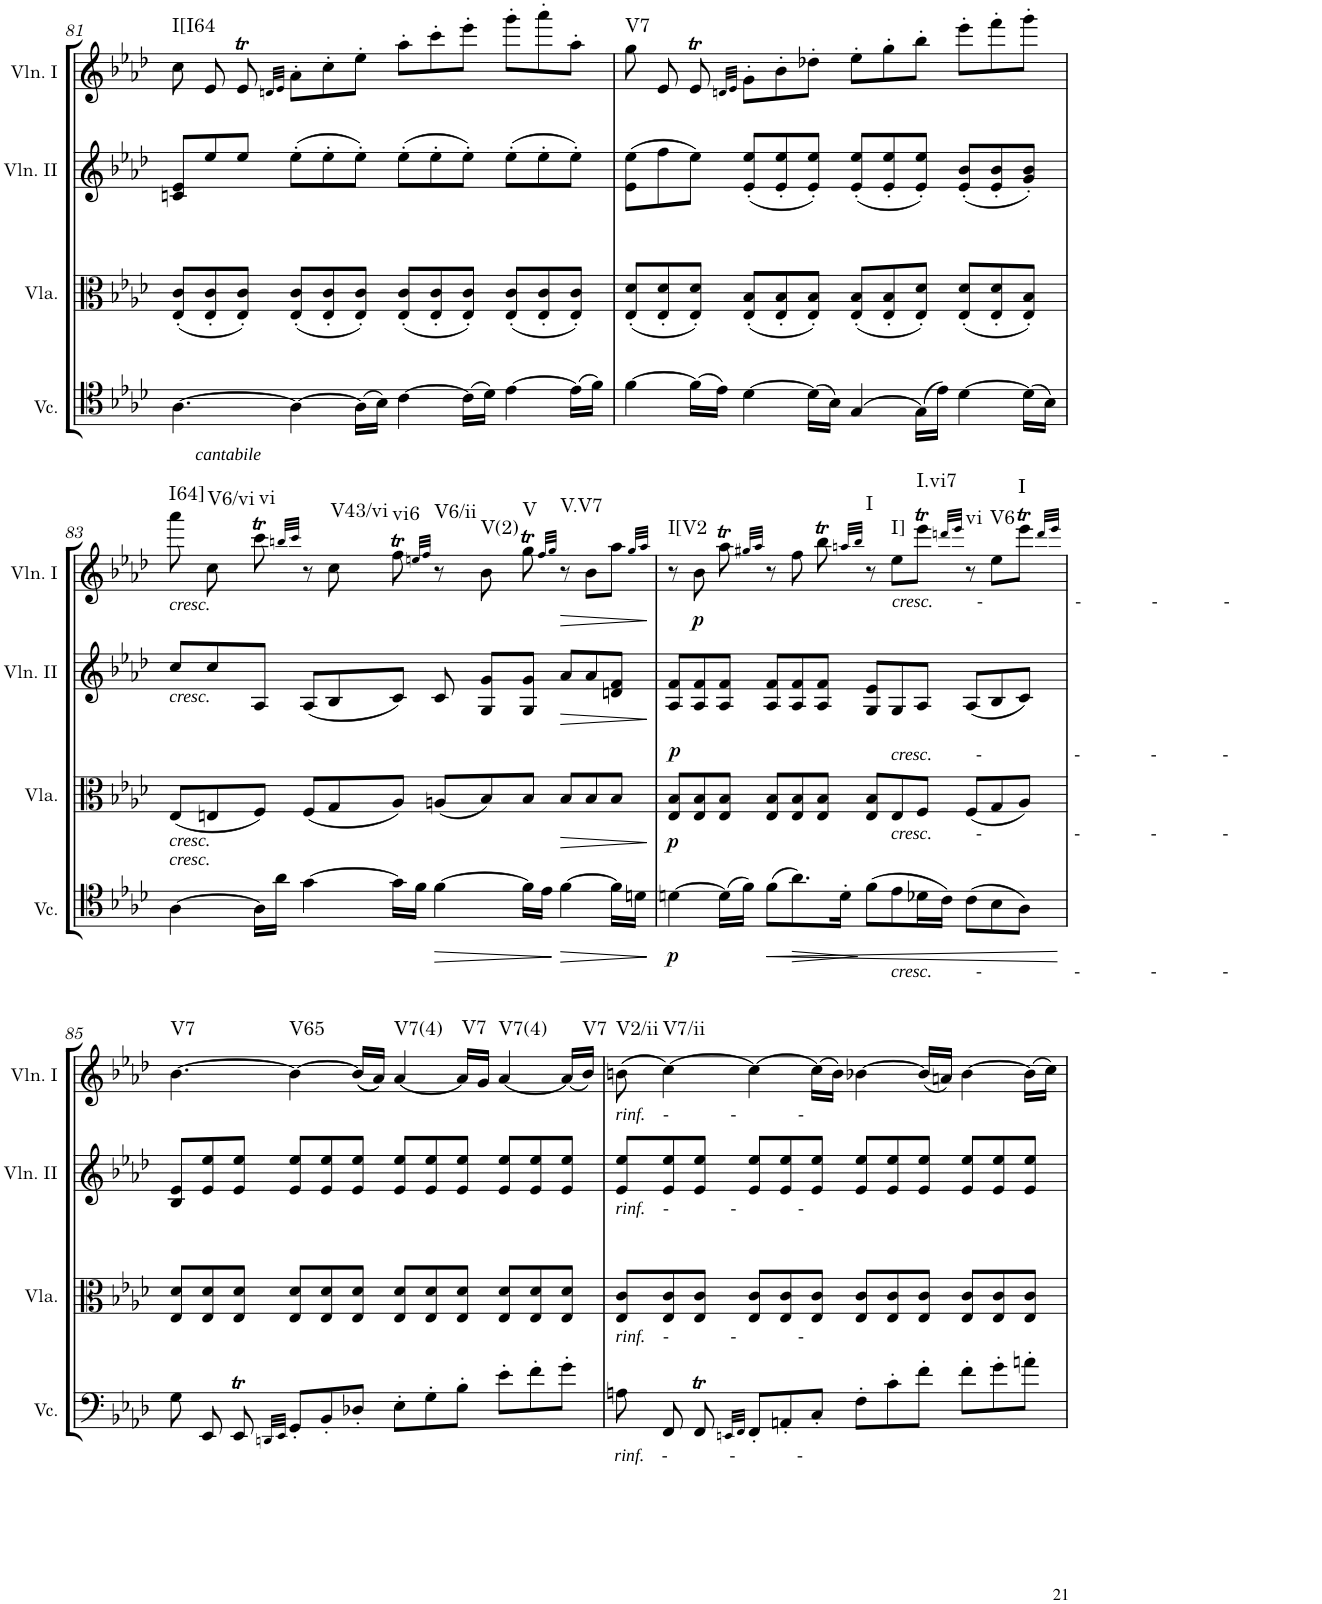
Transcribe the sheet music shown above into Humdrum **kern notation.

**kern	**dynam	**kern	**dynam	**kern	**dynam	**kern	**dynam	**harte
*part4	*part4	*part3	*part3	*part2	*part2	*part1	*part1	*part1
*staff4	*staff4	*staff3	*staff3	*staff2	*staff2	*staff1	*staff1	*
*I"Violoncello	*	*I"Viola	*	*I"Violin II	*	*I"Violin I	*	*
*I'Vc.	*	*I'Vla.	*	*I'Vln. II	*	*I'Vln. I	*	*
!!LO:PB:g=z
*clefC4	*	*clefC3	*	*clefG2	*	*clefG2	*	*
*k[b-e-a-d-]	*	*k[b-e-a-d-]	*	*k[b-e-a-d-]	*	*k[b-e-a-d-]	*	*
*M12/8	*	*M12/8	*	*M12/8	*	*M12/8	*	*
=81	=81	=81	=81	=81	=81	=81	=81	=81
!LO:TX:b:i:t=cantabile	!	!	!	!	!	!	!	!LO:H:kt=I[I64
[4.A-\	.	(8E-/' 8c/'L	.	8cn/ 8e-/L	.	8cc\	.	N
.	.	8E-/' 8c/'	.	8ee-/	.	8e-/	.	.
.	.	8E-/' 8c/'J)	.	8ee-/J	.	8e-T/	.	.
.	.	.	.	.	.	32qdn/LLL	.	.
.	.	.	.	.	.	32qe-/JJJ	.	.
4A-\_	.	(8E-/' 8c/'L	.	(8ee-'\L	.	8a-'\L	.	.
.	.	8E-/' 8c/'	.	8ee-'\	.	8cc'\	.	.
(16A-\LL]	.	8E-/' 8c/'J)	.	8ee-'\J)	.	8ee-'\J	.	.
16B-\JJ)	.	.	.	.	.	.	.	.
[4c\	.	(8E-/' 8c/'L	.	(8ee-'\L	.	8aa-'\L	.	.
.	.	8E-/' 8c/'	.	8ee-'\	.	8ccc'\	.	.
(16c\LL]	.	8E-/' 8c/'J)	.	8ee-'\J)	.	8eee-'\J	.	.
16d-\JJ)	.	.	.	.	.	.	.	.
[4e-\	.	(8E-/' 8c/'L	.	(8ee-'\L	.	8ggg'\L	.	.
.	.	8E-/' 8c/'	.	8ee-'\	.	8aaa-'\	.	.
(16e-\LL]	.	8E-/' 8c/'J)	.	8ee-'\J)	.	8aa-'\J	.	.
16f\JJ)	.	.	.	.	.	.	.	.
=82	=82	=82	=82	=82	=82	=82	=82	=82
!	!	!	!	!	!	!	!	!LO:H:kt=V7
[4f\	.	(8E-/' 8d-/'L	.	(8e-\ 8ee-\L	.	8gg\	.	N
.	.	8E-/' 8d-/'	.	8ff\	.	8e-/	.	.
(16f\LL]	.	8E-/' 8d-/'J)	.	8ee-\J)	.	8e-T/	.	.
16e-\JJ)	.	.	.	.	.	.	.	.
.	.	.	.	.	.	32qdn/LLL	.	.
.	.	.	.	.	.	32qe-/JJJ	.	.
[4d-\	.	(8E-/' 8B-/'L	.	(8e-/' 8ee-/'L	.	8g'\L	.	.
.	.	8E-/' 8B-/'	.	8e-/' 8ee-/'	.	8b-'\	.	.
(16d-\LL]	.	8E-/' 8B-/'J)	.	8e-/' 8ee-/'J)	.	8dd-X'\J	.	.
16B-\JJ)	.	.	.	.	.	.	.	.
[4G/	.	(8E-/' 8B-/'L	.	(8e-/' 8ee-/'L	.	8ee-'\L	.	.
.	.	8E-/' 8B-/'	.	8e-/' 8ee-/'	.	8gg'\	.	.
(16G\LL]	.	8E-/' 8d-/'J)	.	8e-/' 8ee-/'J)	.	8bb-'\J	.	.
16e-\JJ)	.	.	.	.	.	.	.	.
[4d-\	.	(8E-/' 8d-/'L	.	(8e-/' 8b-/'L	.	8eee-'\L	.	.
.	.	8E-/' 8d-/'	.	8e-/' 8b-/'	.	8fff'\	.	.
(16d-\LL]	.	8E-/' 8B-/'J)	.	8g/' 8b-/'J)	.	8ggg'\J	.	.
16B-\JJ)	.	.	.	.	.	.	.	.
!!LO:LB:g=z
=83	=83	=83	=83	=83	=83	=83	=83	=83
!	!	!	!	!	!	!LO:TX:b:i:t=cresc.	!	!
!	!	!	!	!LO:TX:b:i:t=cresc.	!	!	!	!
!	!	!LO:TX:b:i:t=cresc.	!	!	!	!	!	!
!LO:TX:a:i:t=cresc.	!	!	!	!	!	!	!	!LO:H:kt=I64]
[4A-\	.	(8E-/L	.	8cc/L	.	8aaa-\	.	N
!	!	!	!	!	!	!	!	!LO:H:kt=V6/vi
.	.	8En/	.	8cc/	.	8cc\	.	N
!	!	!	!	!	!	!	!	!LO:H:kt=vi
16A-\LL]	.	8F/J)	.	8A-/J	.	8ccct\	.	N
16a-\JJ	.	.	.	.	.	.	.	.
.	.	.	.	.	.	32qbbn/LLL	.	.
.	.	.	.	.	.	32qccc/JJJ	.	.
[4g\	.	(8F/L	.	(8A-/L	.	8r	.	.
!	!	!	!	!	!	!	!	!LO:H:kt=V43/vi
.	.	8G/	.	8B-/	.	8cc\	.	N
!	!	!	!	!	!	!	!	!LO:H:kt=vi6
16g\LL]	.	8A-/J)	.	8c/J)	.	8ffT\	.	N
16f\JJ	.	.	.	.	.	.	.	.
.	.	.	.	.	.	32qeen/LLL	.	.
.	.	.	.	.	.	32qff/JJJ	.	.
!	!LO:HP:b	!	!	!	!	!	!	!LO:H:kt=V6/ii
[4f\	>	(8An/L	.	8c/	.	8r	.	N
!	!	!	!	!	!	!	!	!LO:H:kt=V(2)
.	.	8B-/)	.	8G/ 8g/L	.	8b-\	.	N
!	!	!	!	!	!	!	!	!LO:H:kt=V
16f\LL]	.	8B-/J	.	8G/ 8g/J	.	8ggt\	.	N
16e-\JJ	.	.	.	.	.	.	.	.
.	.	.	.	.	.	32qff/LLL	.	.
.	.	.	.	.	.	32qgg/JJJ	.	.
!	!LO:HP:b	!	!LO:HP:b	!	!LO:HP:b	!	!LO:HP:b	!LO:H:kt=V.V7
[4f\	>	8B-/L	>	8a-/L	>	8r	>	N
.	.	8B-/	.	8a-/	.	8b-\L	.	.
16f\LL]	.	8B-/J	.	8dn/ 8f/J	.	8aa-\J	.	.
16dn\JJ	.	.	.	.	.	.	.	.
.	.	.	.	.	.	32qgg/LLL	.	.
.	.	.	.	.	.	32qaa-/JJJ	.	.
.	]	.	]	.	]	.	]	.
=84	=84	=84	=84	=84	=84	=84	=84	=84
!	!LO:DY:b	!	!LO:DY:b	!	!	!	!	!
!	!	!	!LO:DY:n=1:a	!	!	!	!	!LO:H:kt=I[V2
[4dn\	p	8E-/ 8B-/L	p p	8A-/ 8f/L	.	8r	.	N
!	!	!	!	!	!	!	!LO:DY:b	!
.	.	8E-/ 8B-/	.	8A-/ 8f/	.	8b-\	p	.
(16d\LL]	.	8E-/ 8B-/J	.	8A-/ 8f/J	.	8aa-T\	.	.
16f\JJ)	.	.	.	.	.	.	.	.
.	.	.	.	.	.	32qgg#X/LLL	.	.
.	.	.	.	.	.	32qaa-/JJJ	.	.
(8f\L	.	8E-/ 8B-/L	.	8A-/ 8f/L	.	8r	.	.
!	!LO:HP:b	!	!	!	!	!	!	!
8.a-\)	>	8E-/ 8B-/	.	8A-/ 8f/	.	8ff\	.	.
.	.	8E-/ 8B-/J	.	8A-/ 8f/J	.	8bb-T\	.	.
16d'\Jk	.	.	.	.	.	.	.	.
.	.	.	.	.	.	32qaan/LLL	.	.
.	.	.	.	.	.	32qbb-/JJJ	.	.
!	!	!	!	!	!	!	!	!LO:H:kt=I
(8f\L	]	8E-/ 8B-/L	.	8G/ 8e-/L	.	8r	.	N
!	!	!	!	!	!	!LO:TX:b:i:t=cresc.          -                     -                -               -	!	!
!	!	!LO:TX:a:i:t=cresc.          -                     -                -               -	!	!	!	!	!	!
!	!	!LO:TX:b:i:t=cresc.          -                     -                -               -	!	!	!	!	!	!
!LO:TX:b:i:t=cresc.          -                     -                -               -	!	!	!	!	!	!	!	!LO:H:kt=I]
8e-\	.	8E-/	.	8G/	.	8ee-\L	.	N
!	!	!	!	!	!	!	!	!LO:H:kt=I.vi7
16d-X\L	.	8F/J	.	8A-/J	.	8eee-T\J	.	N
16c\JJ)	.	.	.	.	.	.	.	.
.	.	.	.	.	.	32qdddn/LLL	.	.
.	.	.	.	.	.	32qeee-/JJJ	.	.
!	!	!	!	!	!	!	!	!LO:H:kt=vi
(8c\L	.	(8F/L	.	(8A-/L	.	8r	.	N
!	!	!	!	!	!	!	!	!LO:H:kt=V6
8B-\	.	8G/	.	8B-/	.	8ee-\L	.	N
!	!	!	!	!	!	!	!	!LO:H:kt=I
8A-\J)	.	8A-/J)	.	8c/J)	.	8eee-T\J	.	N
.	.	.	.	.	.	32qddd/LLL	.	.
.	.	.	.	.	.	32qeee-/JJJ	.	.
.	]	.	.	.	.	.	.	.
!!LO:LB:g=z
=85	=85	=85	=85	=85	=85	=85	=85	=85
!	!	!	!	!	!	!	!	!LO:H:kt=V7
8G\	.	8E-/ 8d-/L	.	8B-/ 8e-/L	.	[4.b-\	.	N
8EE-/	.	8E-/ 8d-/	.	8e-/ 8ee-/	.	.	.	.
8EE-T/	.	8E-/ 8d-/J	.	8e-/ 8ee-/J	.	.	.	.
32qDDn/LLL	.	.	.	.	.	.	.	.
32qEE-/JJJ	.	.	.	.	.	.	.	.
!	!	!	!	!	!	!	!	!LO:H:kt=V65
8GG'/L	.	8E-/ 8d-/L	.	8e-/ 8ee-/L	.	4b-\_	.	N
8BB-'/	.	8E-/ 8d-/	.	8e-/ 8ee-/	.	.	.	.
8D-X'/J	.	8E-/ 8d-/J	.	8e-/ 8ee-/J	.	((16b-/LL]	.	.
.	.	.	.	.	.	16a-/JJ))	.	.
!	!	!	!	!	!	!	!	!LO:H:kt=V7(4)
8E-'\L	.	8E-/ 8d-/L	.	8e-/ 8ee-/L	.	[4a-/	.	N
8G'\	.	8E-/ 8d-/	.	8e-/ 8ee-/	.	.	.	.
8B-'\J	.	8E-/ 8d-/J	.	8e-/ 8ee-/J	.	16a-/LL]	.	.
!	!	!	!	!	!	!	!	!LO:H:kt=V7
.	.	.	.	.	.	16g/JJ	.	N
!	!	!	!	!	!	!	!	!LO:H:kt=V7(4)
8e-'\L	.	8E-/ 8d-/L	.	8e-/ 8ee-/L	.	[4a-/	.	N
8f'\	.	8E-/ 8d-/	.	8e-/ 8ee-/	.	.	.	.
8g'\J	.	8E-/ 8d-/J	.	8e-/ 8ee-/J	.	(16a-/LL]	.	.
!	!	!	!	!	!	!	!	!LO:H:kt=V7
.	.	.	.	.	.	16b-/JJ)	.	N
=86	=86	=86	=86	=86	=86	=86	=86	=86
!	!	!	!	!	!	!LO:TX:b:i:t=rinf.    -              -              -	!	!
!	!	!	!	!LO:TX:b:i:t=rinf.    -              -              -	!	!	!	!
!	!	!LO:TX:b:i:t=rinf.    -              -              -	!	!	!	!	!	!
!LO:TX:b:i:t=rinf.    -              -              -	!	!	!	!	!	!	!	!LO:H:kt=V2/ii
8An\	.	8E-/ 8c/L	.	8e-/ 8ee-/L	.	(8bn\	.	N
!	!	!	!	!	!	!	!	!LO:H:kt=V7/ii
8FF/	.	8E-/ 8c/	.	8e-/ 8ee-/	.	[4cc\)	.	N
8FFT/	.	8E-/ 8c/J	.	8e-/ 8ee-/J	.	.	.	.
32qEEn/LLL	.	.	.	.	.	.	.	.
32qFF/JJJ	.	.	.	.	.	.	.	.
8FF'/L	.	8E-/ 8c/L	.	8e-/ 8ee-/L	.	4cc\_	.	.
8AAn'/	.	8E-/ 8c/	.	8e-/ 8ee-/	.	.	.	.
8C'/J	.	8E-/ 8c/J	.	8e-/ 8ee-/J	.	(16cc\LL]	.	.
.	.	.	.	.	.	16b\JJ)	.	.
8F'\L	.	8E-/ 8c/L	.	8e-/ 8ee-/L	.	[4b-X\	.	.
8c'\	.	8E-/ 8c/	.	8e-/ 8ee-/	.	.	.	.
8f'\J	.	8E-/ 8c/J	.	8e-/ 8ee-/J	.	(16b-/LL]	.	.
.	.	.	.	.	.	16an/JJ)	.	.
8f'\L	.	8E-/ 8c/L	.	8e-/ 8ee-/L	.	[4b-\	.	.
8g'\	.	8E-/ 8c/	.	8e-/ 8ee-/	.	.	.	.
8an'\J	.	8E-/ 8c/J	.	8e-/ 8ee-/J	.	(16b-\LL]	.	.
.	.	.	.	.	.	16cc\JJ)	.	.
=	=	=	=	=	=	=	=	=
*-	*-	*-	*-	*-	*-	*-	*-	*-
